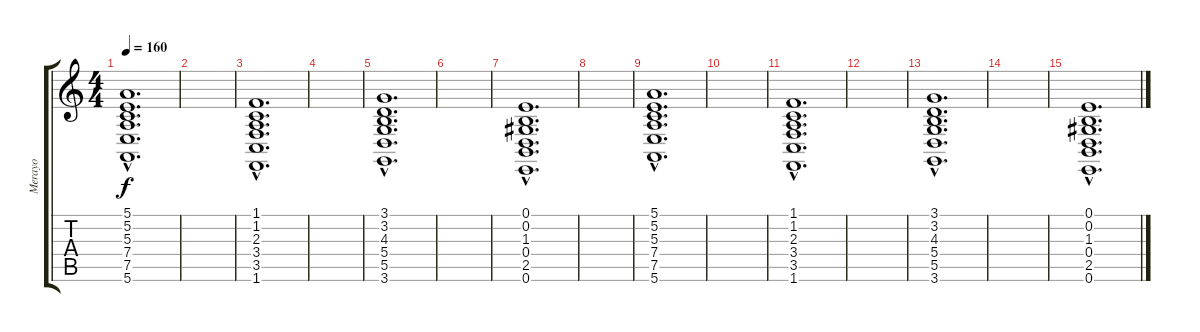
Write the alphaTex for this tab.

\track ("Merayo" "Merayo") {instrument choiraahs}
\staff {score tabs}
\tuning (E4 B3 G3 D3 A2 E2) {hide}
\ts (4 4)
\tempo 160
\clef g2
\ks c
(5.1{hac} 5.2{hac} 5.3{hac} 7.4{hac} 7.5{hac} 5.6{hac}).1{d dy f instrument choiraahs} |
|
(1.1{hac} 1.2{hac} 2.3{hac} 3.4{hac} 3.5{hac} 1.6{hac}).1{d} |
|
(3.1{hac} 3.2{hac} 4.3{hac} 5.4{hac} 5.5{hac} 3.6{hac}).1{d} |
|
(0.1{hac} 0.2{hac} 1.3{hac} 0.4{hac} 2.5{hac} 0.6{hac}).1{d} |
|
(5.1{hac} 5.2{hac} 5.3{hac} 7.4{hac} 7.5{hac} 5.6{hac}).1{d} |
|
(1.1{hac} 1.2{hac} 2.3{hac} 3.4{hac} 3.5{hac} 1.6{hac}).1{d} |
|
(3.1{hac} 3.2{hac} 4.3{hac} 5.4{hac} 5.5{hac} 3.6{hac}).1{d} |
|
(0.1{hac} 0.2{hac} 1.3{hac} 0.4{hac} 2.5{hac} 0.6{hac}).1{d}
